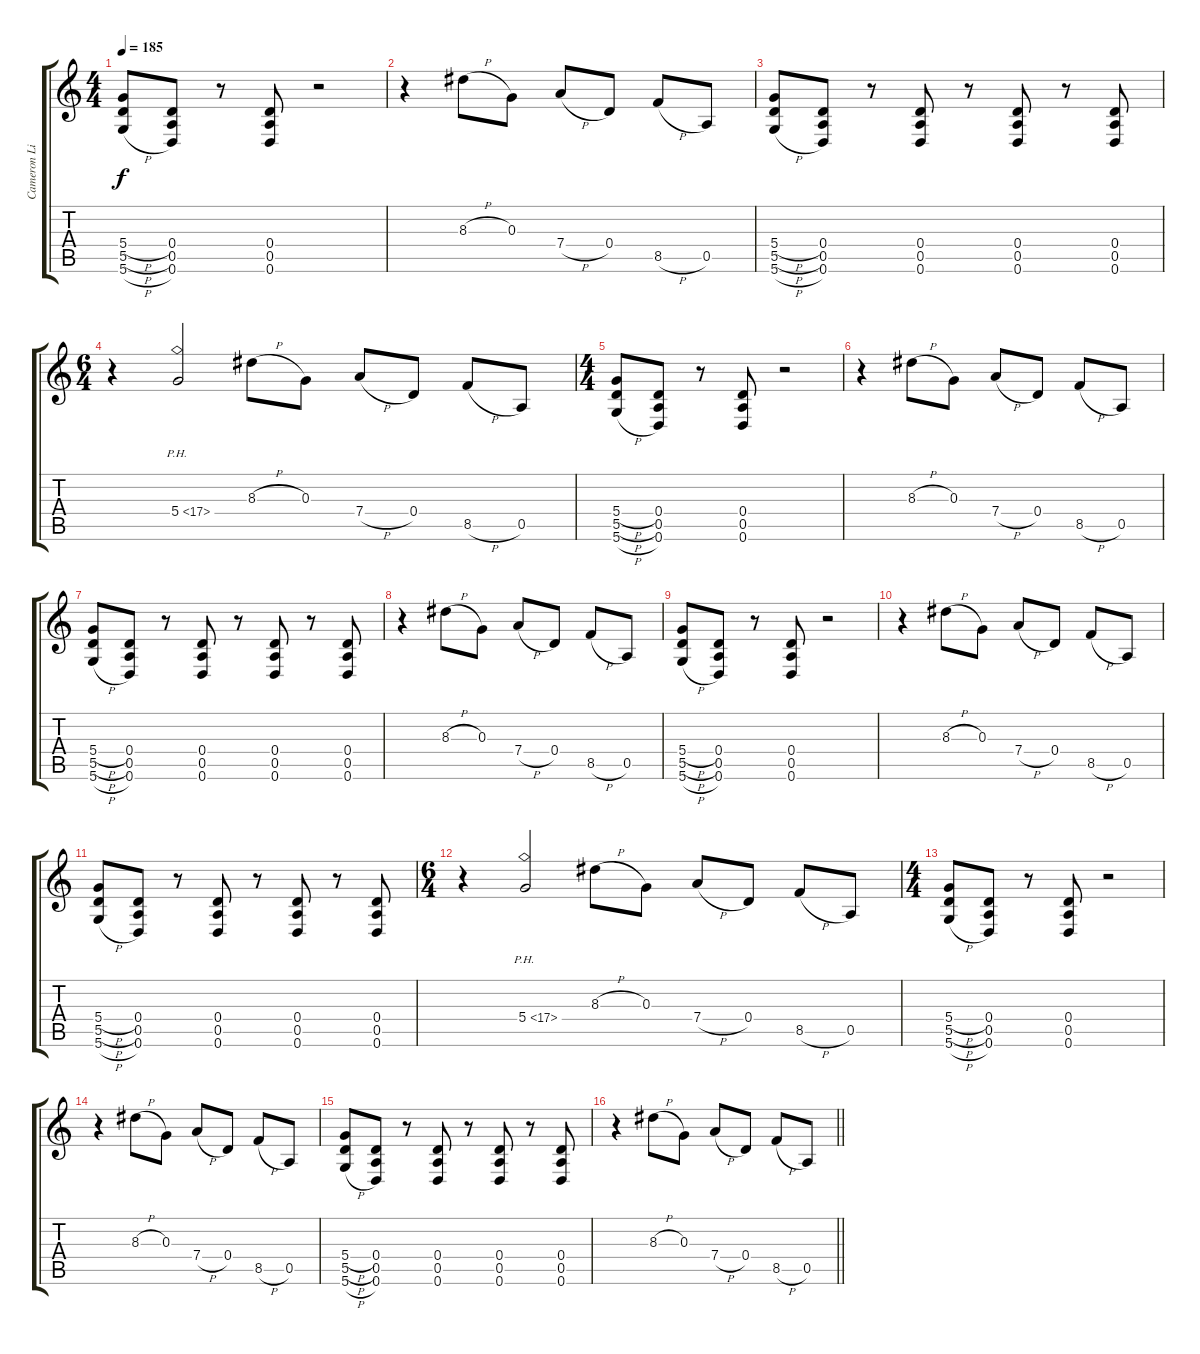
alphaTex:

\track ("Cameron Liddell (Guitar 2)" "Cameron Li") {instrument distortionguitar}
\staff {score tabs}
\tuning (E4 B3 G3 D3 A2 D2) {hide}
\ts (4 4)
\tempo 185
\clef g2
\ks c
(5.4{h} 5.5{h} 5.6{h}).8{dy f} (0.4 0.5 0.6).8 r.8 (0.4 0.5 0.6).8 r.2 |
r.4 8.3{h}.8 0.3.8 7.4{h}.8 0.4.8 8.5{h}.8 0.5.8 |
(5.4{h} 5.5{h} 5.6{h}).8 (0.4 0.5 0.6).8 r.8 (0.4 0.5 0.6).8 r.8 (0.4 0.5 0.6).8 r.8 (0.4 0.5 0.6).8 |
\ts (6 4)
r.4 5.4{ph 12}.2 8.3{h}.8 0.3.8 7.4{h}.8 0.4.8 8.5{h}.8 0.5.8 |
\ts (4 4)
(5.4{h} 5.5{h} 5.6{h}).8 (0.4 0.5 0.6).8 r.8 (0.4 0.5 0.6).8 r.2 |
r.4 8.3{h}.8 0.3.8 7.4{h}.8 0.4.8 8.5{h}.8 0.5.8 |
(5.4{h} 5.5{h} 5.6{h}).8 (0.4 0.5 0.6).8 r.8 (0.4 0.5 0.6).8 r.8 (0.4 0.5 0.6).8 r.8 (0.4 0.5 0.6).8 |
r.4 8.3{h}.8 0.3.8 7.4{h}.8 0.4.8 8.5{h}.8 0.5.8 |
(5.4{h} 5.5{h} 5.6{h}).8 (0.4 0.5 0.6).8 r.8 (0.4 0.5 0.6).8 r.2 |
r.4 8.3{h}.8 0.3.8 7.4{h}.8 0.4.8 8.5{h}.8 0.5.8 |
(5.4{h} 5.5{h} 5.6{h}).8 (0.4 0.5 0.6).8 r.8 (0.4 0.5 0.6).8 r.8 (0.4 0.5 0.6).8 r.8 (0.4 0.5 0.6).8 |
\ts (6 4)
r.4 5.4{ph 12}.2 8.3{h}.8 0.3.8 7.4{h}.8 0.4.8 8.5{h}.8 0.5.8 |
\ts (4 4)
(5.4{h} 5.5{h} 5.6{h}).8 (0.4 0.5 0.6).8 r.8 (0.4 0.5 0.6).8 r.2 |
r.4 8.3{h}.8 0.3.8 7.4{h}.8 0.4.8 8.5{h}.8 0.5.8 |
(5.4{h} 5.5{h} 5.6{h}).8 (0.4 0.5 0.6).8 r.8 (0.4 0.5 0.6).8 r.8 (0.4 0.5 0.6).8 r.8 (0.4 0.5 0.6).8 |
\barLineRight lightlight
r.4 8.3{h}.8 0.3.8 7.4{h}.8 0.4.8 8.5{h}.8 0.5.8
